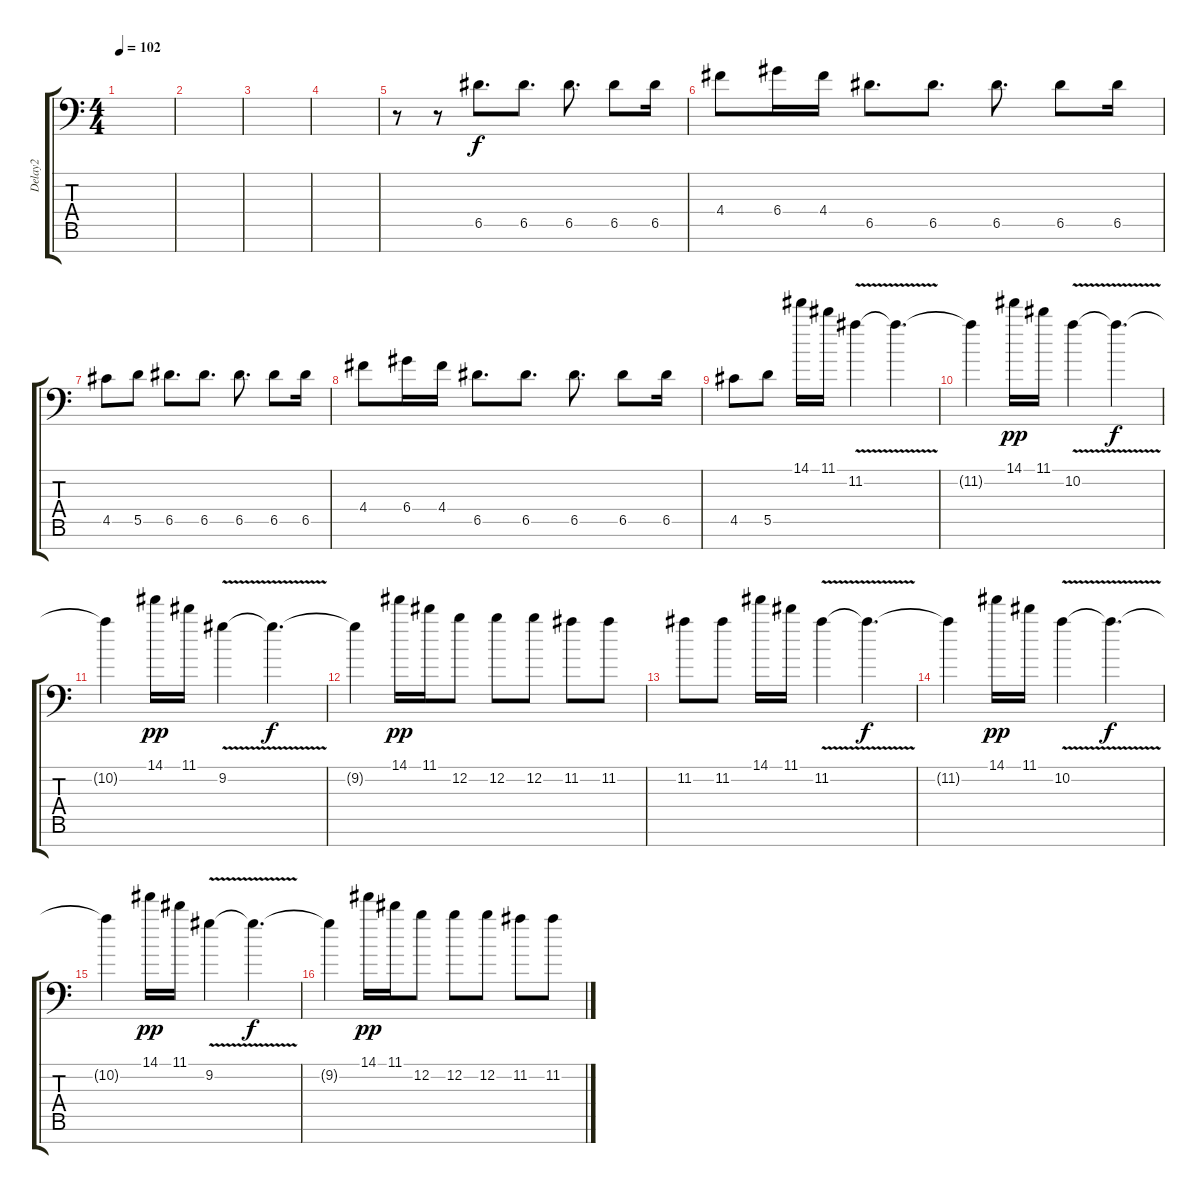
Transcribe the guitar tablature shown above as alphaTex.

\track ("Delay2" "Delay2") {instrument electricguitarjazz}
\staff {score tabs}
\tuning (E4 B3 G3 D3 A2 E2 C-1) {hide}
\ts (4 4)
\tempo 102
\clef f4
\ks c
|
|
|
|
r.8 r.8 6.5.8{d volume 8 instrument electricguitarjazz} 6.5.8{d} 6.5.8{d} 6.5.8 6.5.16 |
4.4.8 6.4.16 4.4.16 6.5.8{d} 6.5.8{d} 6.5.8{d} 6.5.8 6.5.16 |
4.5.8 5.5.8 6.5.8{d} 6.5.8{d} 6.5.8{d} 6.5.8 6.5.16 |
4.4.8 6.4.16 4.4.16 6.5.8{d} 6.5.8{d} 6.5.8{d} 6.5.8 6.5.16 |
4.5.8 5.5.8 14.1.16 11.1.16 11.2{v}.4 11.2{t}.4{d dy f} |
11.2{t}.4 14.1.16{dy pp} 11.1.16 10.2{v}.4 10.2{t}.4{d dy f} |
10.2{t}.4 14.1.16{dy pp} 11.1.16 9.2{v}.4 9.2{t}.4{d dy f} |
9.2{t}.4 14.1.16{dy pp} 11.1.16 12.2.8 12.2.8 12.2.8 11.2.8 11.2.8 |
11.2.8 11.2.8 14.1.16 11.1.16 11.2{v}.4 11.2{t}.4{d dy f} |
11.2{t}.4 14.1.16{dy pp} 11.1.16 10.2{v}.4 10.2{t}.4{d dy f} |
10.2{t}.4 14.1.16{dy pp} 11.1.16 9.2{v}.4 9.2{t}.4{d dy f} |
9.2{t}.4 14.1.16{dy pp} 11.1.16 12.2.8 12.2.8 12.2.8 11.2.8 11.2.8
